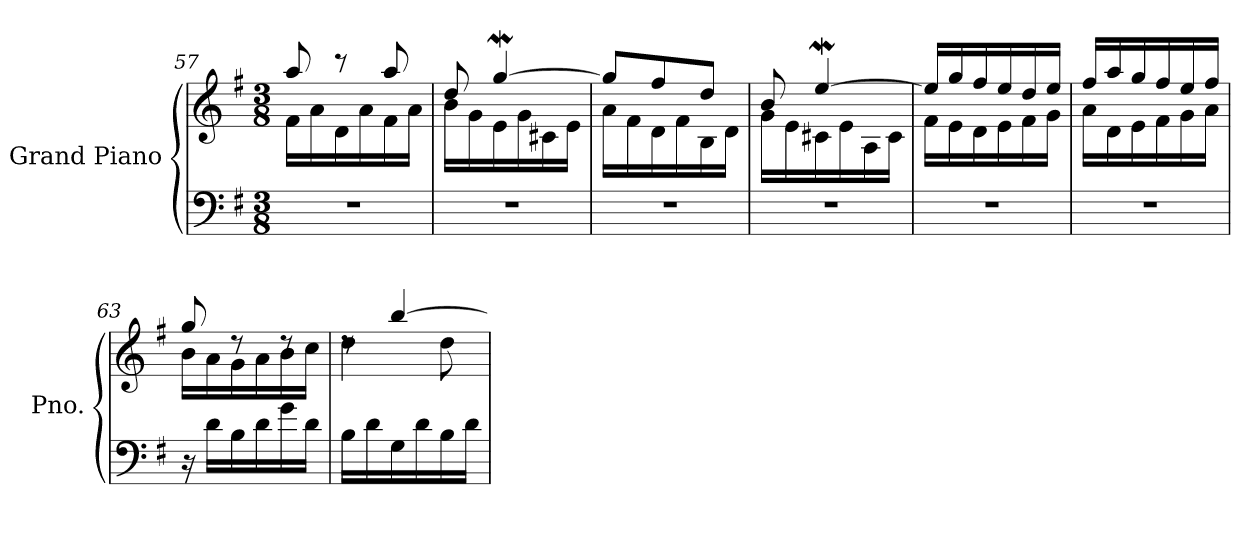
**kern	**kern
*part1	*part1
*staff2	*staff1
*I"Grand Piano	*
*I'Pno.	*
*clefF4	*clefG2
*k[f#]	*k[f#]
*M3/8	*M3/8
=57	=57
*	*^
4.r	8aa/	16f#\LL
.	.	16a\
.	8r	16d\
.	.	16a\
.	8aa/	16f#\
.	.	16a\JJ
=58	=58	=58
4.r	8dd/	16b\LL
.	.	16g\
.	[4ggw/	16e\
.	.	16g\
.	.	16c#X\
.	.	16e\JJ
=59	=59	=59
4.r	8gg/L]	16a\LL
.	.	16f#\
.	8ff#/	16d\
.	.	16f#\
.	8dd/J	16B\
.	.	16d\JJ
=60	=60	=60
4.r	8b/	16g\LL
.	.	16e\
.	[4eeW/	16c#X\
.	.	16e\
.	.	16A\
.	.	16c#\JJ
!!LO:LB:g=z	!!
=61	=61	=61
4.r	16ee/LL]	16f#\LL
.	16gg/	16e\
.	16ff#/	16d\
.	16ee/	16e\
.	16dd/	16f#\
.	16ee/JJ	16g\JJ
=62	=62	=62
4.r	16ff#/LL	16a\LL
.	16aa/	16d\
.	16gg/	16e\
.	16ff#/	16f#\
.	16ee/	16g\
.	16ff#/JJ	16a\JJ
=63	=63	=63
16r	8gg/	16b\LL
16d\LL	.	16a\
16B\	8rdd	16g\
16d\	.	16a\
16g\	8rdd	16b\
16d\JJ	.	16cc\JJ
=64	=64	=64
16B\LL	8rdd	4dd\
16d\	.	.
16G\	[4bb/	.
16d\	.	.
16B\	.	8dd\
16d\JJ	.	.
*	*v	*v
=	=
*-	*-
